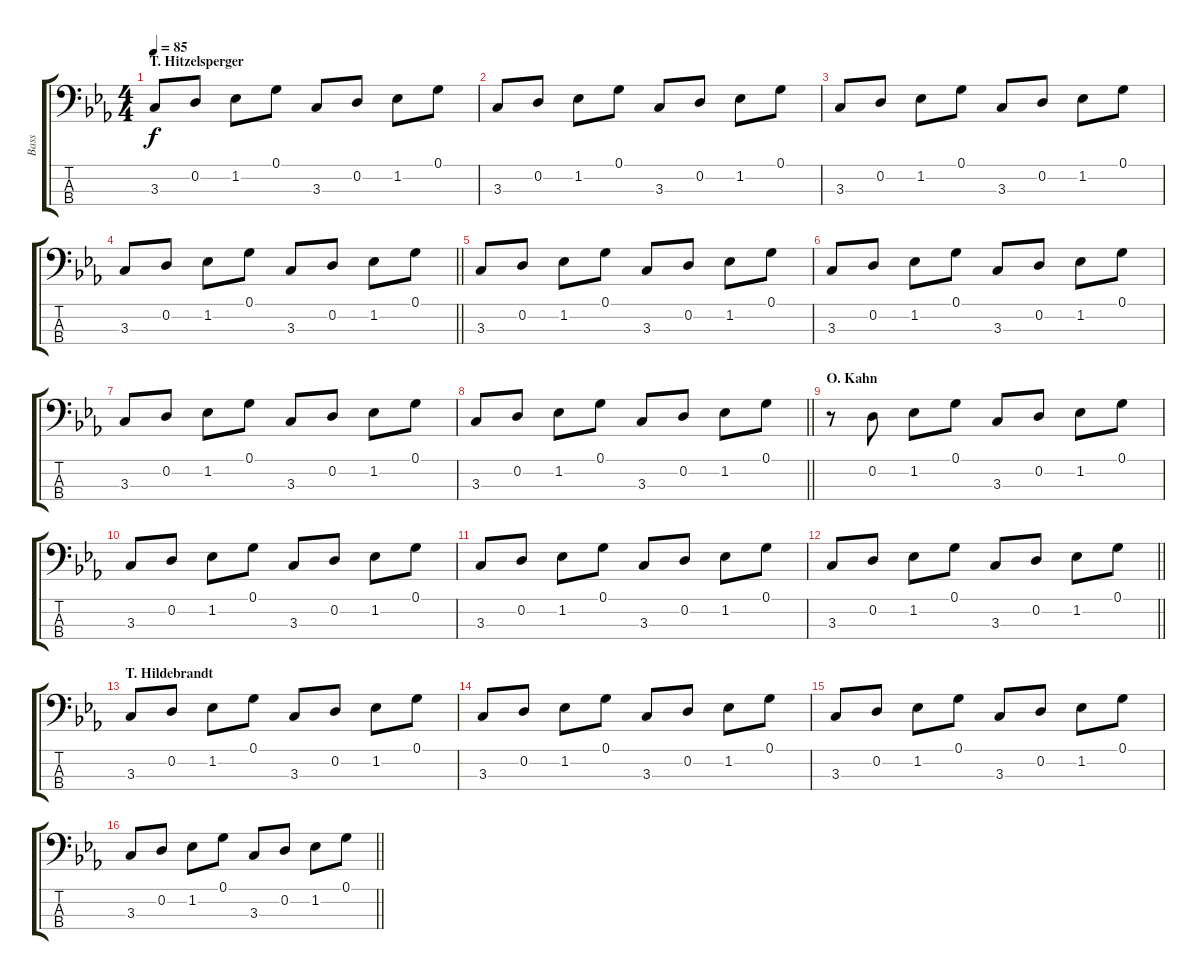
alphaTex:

\track ("Bass" "Bass") {instrument electricbassfinger}
\staff {score tabs}
\tuning (G2 D2 A1 E1) {hide}
\ts (4 4)
\section ("" "T. Hitzelsperger")
\tempo 85
\clef f4
\ks cminor
3.3.8{dy f} 0.2.8 1.2.8 0.1.8 3.3.8 0.2.8 1.2.8 0.1.8 |
3.3.8 0.2.8 1.2.8 0.1.8 3.3.8 0.2.8 1.2.8 0.1.8 |
3.3.8 0.2.8 1.2.8 0.1.8 3.3.8 0.2.8 1.2.8 0.1.8 |
\barLineRight lightlight
3.3.8 0.2.8 1.2.8 0.1.8 3.3.8 0.2.8 1.2.8 0.1.8 |
3.3.8 0.2.8 1.2.8 0.1.8 3.3.8 0.2.8 1.2.8 0.1.8 |
3.3.8 0.2.8 1.2.8 0.1.8 3.3.8 0.2.8 1.2.8 0.1.8 |
3.3.8 0.2.8 1.2.8 0.1.8 3.3.8 0.2.8 1.2.8 0.1.8 |
\barLineRight lightlight
3.3.8 0.2.8 1.2.8 0.1.8 3.3.8 0.2.8 1.2.8 0.1.8 |
\section ("" "O. Kahn")
r.8 0.2.8 1.2.8 0.1.8 3.3.8 0.2.8 1.2.8 0.1.8 |
3.3.8 0.2.8 1.2.8 0.1.8 3.3.8 0.2.8 1.2.8 0.1.8 |
3.3.8 0.2.8 1.2.8 0.1.8 3.3.8 0.2.8 1.2.8 0.1.8 |
\barLineRight lightlight
3.3.8 0.2.8 1.2.8 0.1.8 3.3.8 0.2.8 1.2.8 0.1.8 |
\section ("" "T. Hildebrandt")
3.3.8 0.2.8 1.2.8 0.1.8 3.3.8 0.2.8 1.2.8 0.1.8 |
3.3.8 0.2.8 1.2.8 0.1.8 3.3.8 0.2.8 1.2.8 0.1.8 |
3.3.8 0.2.8 1.2.8 0.1.8 3.3.8 0.2.8 1.2.8 0.1.8 |
\barLineRight lightlight
3.3.8 0.2.8 1.2.8 0.1.8 3.3.8 0.2.8 1.2.8 0.1.8
